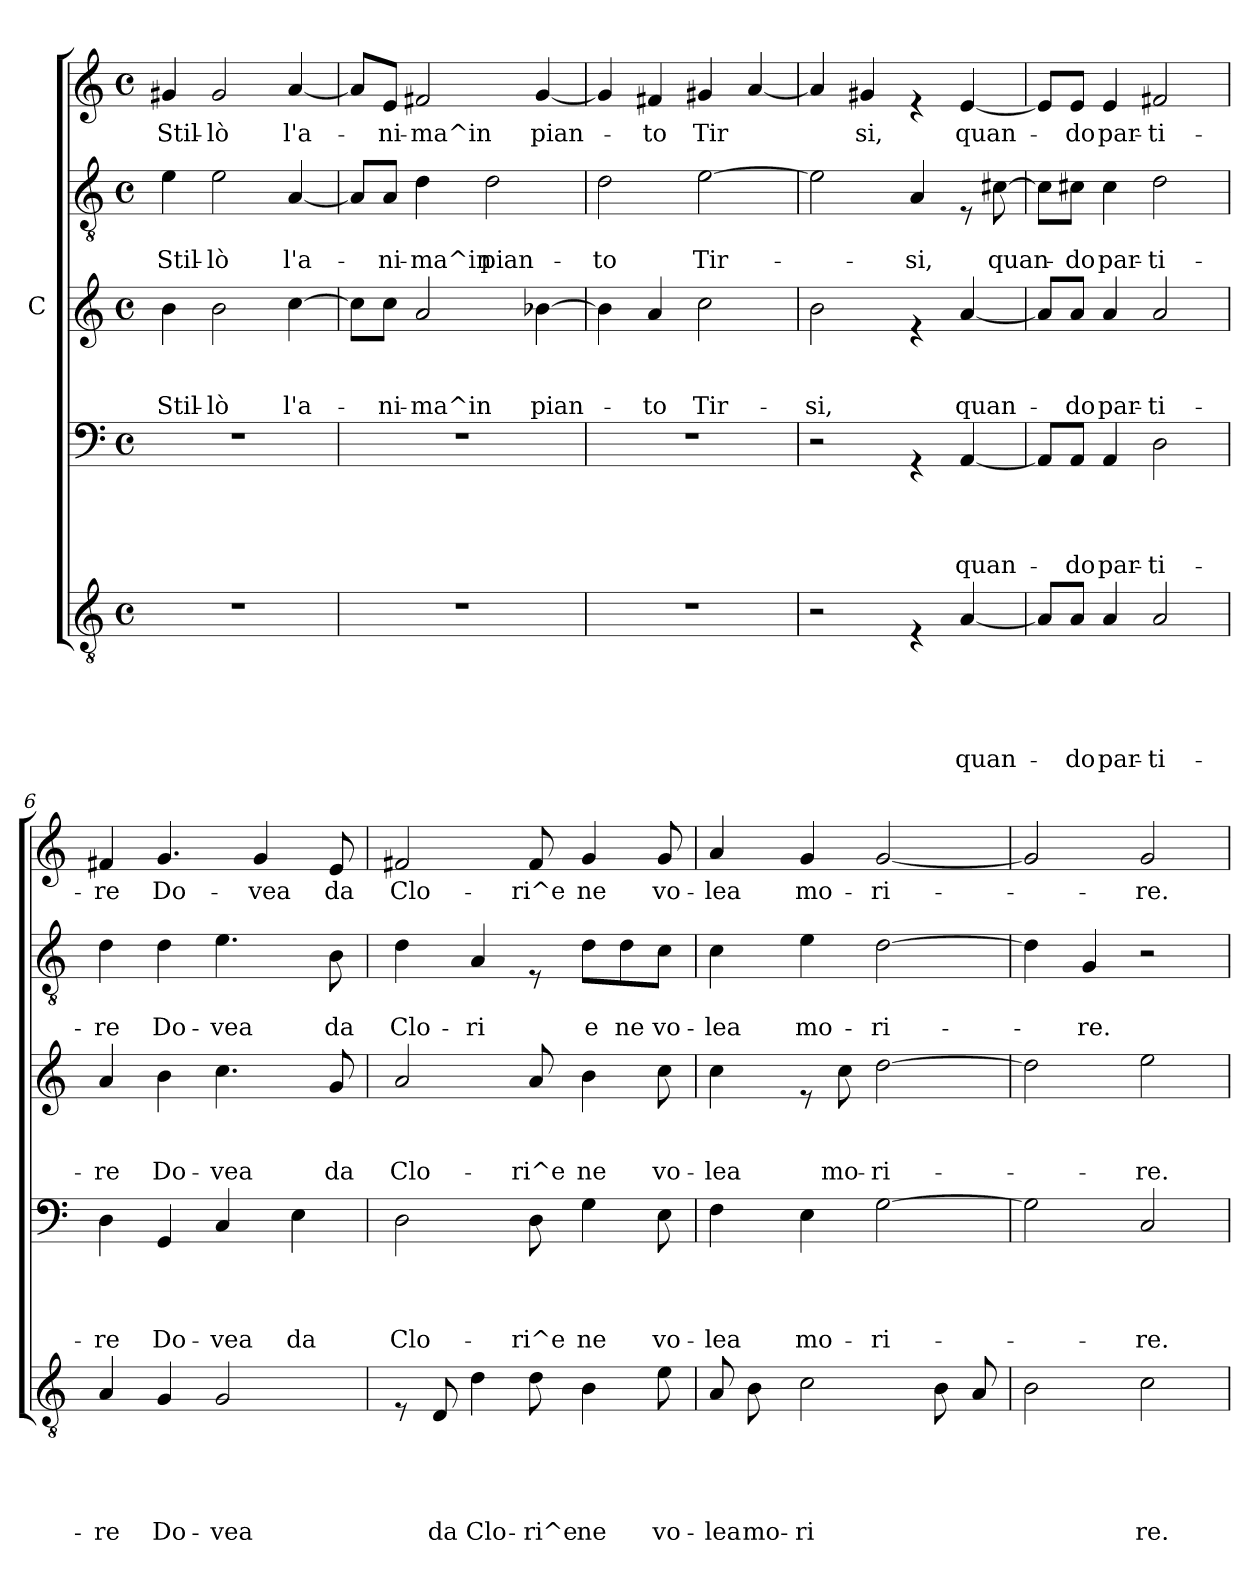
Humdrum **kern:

**kern	**text	**text	**text	**text	**text	**kern	**text	**text	**text	**text	**kern	**text	**text	**text	**kern	**text	**text	**kern	**text
*part5	*part5	*part5	*part5	*part5	*part5	*part4	*part4	*part4	*part4	*part4	*part3	*part3	*part3	*part3	*part2	*part2	*part2	*part1	*part1
*staff5	*staff5	*staff5	*staff5	*staff5	*staff5	*staff4	*staff4	*staff4	*staff4	*staff4	*staff3	*staff3	*staff3	*staff3	*staff2	*staff2	*staff2	*staff1	*staff1
*	*	*	*	*	*	*	*	*	*	*	*I"C	*	*	*	*	*	*	*	*
*clefGv2	*	*	*	*	*	*clefF4	*	*	*	*	*clefG2	*	*	*	*clefGv2	*	*	*clefG2	*
*k[]	*	*	*	*	*	*k[]	*	*	*	*	*k[]	*	*	*	*k[]	*	*	*k[]	*
*C:	*	*	*	*	*	*C:	*	*	*	*	*C:	*	*	*	*C:	*	*	*C:	*
*M4/4	*	*	*	*	*	*M4/4	*	*	*	*	*M4/4	*	*	*	*M4/4	*	*	*M4/4	*
*met(c)	*	*	*	*	*	*met(c)	*	*	*	*	*met(c)	*	*	*	*met(c)	*	*	*met(c)	*
=1	=1	=1	=1	=1	=1	=1	=1	=1	=1	=1	=1	=1	=1	=1	=1	=1	=1	=1	=1
!	!	!	!	!	!	!	!	!	!	!	!	!	!	!LO:LY:b	!	!	!LO:LY:b	!	!LO:LY:b
1r	.	.	.	.	.	1r	.	.	.	.	4b\	.	.	Stil-	4e\	.	Stil-	4g#X/	Stil-
!	!	!	!	!	!	!	!	!	!	!	!	!	!	!LO:LY:b	!	!	!LO:LY:b	!	!LO:LY:b
.	.	.	.	.	.	.	.	.	.	.	2b\	.	.	-lò	2e\	.	-lò	2g#/	-lò
!	!	!	!	!	!	!	!	!	!	!	!	!	!	!LO:LY:b	!	!	!LO:LY:b	!	!LO:LY:b
.	.	.	.	.	.	.	.	.	.	.	[>4cc\	.	.	l'a-	[<4A/	.	l'a-	[<4a/	l'a-
=2	=2	=2	=2	=2	=2	=2	=2	=2	=2	=2	=2	=2	=2	=2	=2	=2	=2	=2	=2
1r	.	.	.	.	.	1r	.	.	.	.	8cc\L]	.	.	.	8A/L]	.	.	8a/L]	.
!	!	!	!	!	!	!	!	!	!	!	!	!	!	!LO:LY:b	!	!	!LO:LY:b	!	!LO:LY:b
.	.	.	.	.	.	.	.	.	.	.	8cc\J	.	.	-ni-	8A/J	.	-ni-	8e/J	-ni-
!	!	!	!	!	!	!	!	!	!	!	!	!	!	!LO:LY:b	!	!	!LO:LY:b	!	!LO:LY:b
.	.	.	.	.	.	.	.	.	.	.	2a/	.	.	-ma^in	4d\	.	-ma^in	2f#X/	-ma^in
!	!	!	!	!	!	!	!	!	!	!	!	!	!	!	!	!	!LO:LY:b	!	!
.	.	.	.	.	.	.	.	.	.	.	.	.	.	.	2d\	.	pian-	.	.
!	!	!	!	!	!	!	!	!	!	!	!	!	!	!LO:LY:b	!	!	!	!	!LO:LY:b
.	.	.	.	.	.	.	.	.	.	.	[>4b-X\	.	.	pian-	.	.	.	[<4g/	pian-
=3	=3	=3	=3	=3	=3	=3	=3	=3	=3	=3	=3	=3	=3	=3	=3	=3	=3	=3	=3
!	!	!	!	!	!	!	!	!	!	!	!	!	!	!	!	!	!LO:LY:b	!	!
1r	.	.	.	.	.	1r	.	.	.	.	4b-\]	.	.	.	2d\	.	-to	4g/]	.
!	!	!	!	!	!	!	!	!	!	!	!	!	!	!LO:LY:b	!	!	!	!	!LO:LY:b
.	.	.	.	.	.	.	.	.	.	.	4a/	.	.	-to	.	.	.	4f#X/	-to
!	!	!	!	!	!	!	!	!	!	!	!	!	!	!LO:LY:b	!	!	!LO:LY:b	!	!LO:LY:b
.	.	.	.	.	.	.	.	.	.	.	2cc\	.	.	Tir-	[>2e\	.	Tir-	4g#X/	Tir
.	.	.	.	.	.	.	.	.	.	.	.	.	.	.	.	.	.	[<4a/	.
=4	=4	=4	=4	=4	=4	=4	=4	=4	=4	=4	=4	=4	=4	=4	=4	=4	=4	=4	=4
!	!	!	!	!	!	!	!	!	!	!	!	!	!	!LO:LY:b	!	!	!	!	!
2r	.	.	.	.	.	2r	.	.	.	.	2b\	.	.	-si,	2e\]	.	.	4a/]	.
!	!	!	!	!	!	!	!	!	!	!	!	!	!	!	!	!	!	!	!LO:LY:b
.	.	.	.	.	.	.	.	.	.	.	.	.	.	.	.	.	.	4g#X/	si,
!	!	!	!	!	!	!	!	!	!	!	!	!	!	!	!	!	!LO:LY:b	!	!
4rE	.	.	.	.	.	4rGG	.	.	.	.	4re	.	.	.	4A/	.	-si,	4re	.
!	!	!	!	!	!LO:LY:b	!	!	!	!	!LO:LY:b	!	!	!	!LO:LY:b	!	!	!	!	!LO:LY:b
[<4A/	.	.	.	.	quan-	[<4AA/	.	.	.	quan-	[<4a/	.	.	quan-	8rE	.	.	[<4e/	quan-
!	!	!	!	!	!	!	!	!	!	!	!	!	!	!	!	!	!LO:LY:b	!	!
.	.	.	.	.	.	.	.	.	.	.	.	.	.	.	[>8c#X\	.	quan-	.	.
=5	=5	=5	=5	=5	=5	=5	=5	=5	=5	=5	=5	=5	=5	=5	=5	=5	=5	=5	=5
8A/L]	.	.	.	.	.	8AA/L]	.	.	.	.	8a/L]	.	.	.	8c#\L]	.	.	8e/L]	.
!	!	!	!	!	!LO:LY:b	!	!	!	!	!LO:LY:b	!	!	!	!LO:LY:b	!	!	!LO:LY:b	!	!LO:LY:b
8A/J	.	.	.	.	-do	8AA/J	.	.	.	-do	8a/J	.	.	-do	8c#X\J	.	-do	8e/J	-do
!	!	!	!	!	!LO:LY:b	!	!	!	!	!LO:LY:b	!	!	!	!LO:LY:b	!	!	!LO:LY:b	!	!LO:LY:b
4A/	.	.	.	.	par-	4AA/	.	.	.	par-	4a/	.	.	par-	4c#\	.	par-	4e/	par-
!	!	!	!	!	!LO:LY:b	!	!	!	!	!LO:LY:b	!	!	!	!LO:LY:b	!	!	!LO:LY:b	!	!LO:LY:b
2A/	.	.	.	.	-ti-	2D\	.	.	.	-ti-	2a/	.	.	-ti-	2d\	.	-ti-	2f#X/	-ti-
!!LO:LB:g=z
=6	=6	=6	=6	=6	=6	=6	=6	=6	=6	=6	=6	=6	=6	=6	=6	=6	=6	=6	=6
!	!	!	!	!	!LO:LY:b	!	!	!	!	!LO:LY:b	!	!	!	!LO:LY:b	!	!	!LO:LY:b	!	!LO:LY:b
4A/	.	.	.	.	-re	4D\	.	.	.	-re	4a/	.	.	-re	4d\	.	-re	4f#X/	-re
!	!	!	!	!	!LO:LY:b	!	!	!	!	!LO:LY:b	!	!	!	!LO:LY:b	!	!	!LO:LY:b	!	!LO:LY:b
4G/	.	.	.	.	Do-	4GG/	.	.	.	Do-	4b\	.	.	Do-	4d\	.	Do-	4.g/	Do-
!	!	!	!	!	!LO:LY:b	!	!	!	!	!LO:LY:b	!	!	!	!LO:LY:b	!	!	!LO:LY:b	!	!
2G/	.	.	.	.	-vea	4C/	.	.	.	-vea	4.cc\	.	.	-vea	4.e\	.	-vea	.	.
!	!	!	!	!	!	!	!	!	!	!	!	!	!	!	!	!	!	!	!LO:LY:b
.	.	.	.	.	.	.	.	.	.	.	.	.	.	.	.	.	.	4g/	-vea
!	!	!	!	!	!	!	!	!	!	!LO:LY:b	!	!	!	!	!	!	!	!	!
.	.	.	.	.	.	4E\	.	.	.	da	.	.	.	.	.	.	.	.	.
!	!	!	!	!	!	!	!	!	!	!	!	!	!	!LO:LY:b	!	!	!LO:LY:b	!	!LO:LY:b
.	.	.	.	.	.	.	.	.	.	.	8g/	.	.	da	8B\	.	da	8e/	da
=7	=7	=7	=7	=7	=7	=7	=7	=7	=7	=7	=7	=7	=7	=7	=7	=7	=7	=7	=7
!	!	!	!	!	!	!	!	!	!	!LO:LY:b	!	!	!	!LO:LY:b	!	!	!LO:LY:b	!	!LO:LY:b
8rE	.	.	.	.	.	2D\	.	.	.	Clo-	2a/	.	.	Clo-	4d\	.	Clo-	2f#X/	Clo-
!	!	!	!	!	!LO:LY:b	!	!	!	!	!	!	!	!	!	!	!	!	!	!
8D/	.	.	.	.	da	.	.	.	.	.	.	.	.	.	.	.	.	.	.
!	!	!	!	!	!LO:LY:b	!	!	!	!	!	!	!	!	!	!	!	!LO:LY:b	!	!
4d\	.	.	.	.	Clo-	.	.	.	.	.	.	.	.	.	4A/	.	-ri	.	.
!	!	!	!	!	!LO:LY:b	!	!	!	!	!LO:LY:b	!	!	!	!LO:LY:b	!	!	!	!	!LO:LY:b
8d\	.	.	.	.	-ri^e	8D\	.	.	.	-ri^e	8a/	.	.	-ri^e	8rE	.	.	8f#/	-ri^e
!	!	!	!	!	!LO:LY:b	!	!	!	!	!LO:LY:b	!	!	!	!LO:LY:b	!	!	!LO:LY:b	!	!LO:LY:b
4B\	.	.	.	.	ne	4G\	.	.	.	ne	4b\	.	.	ne	8d\L	.	e	4g/	ne
!	!	!	!	!	!	!	!	!	!	!	!	!	!	!	!	!	!LO:LY:b	!	!
.	.	.	.	.	.	.	.	.	.	.	.	.	.	.	8d\	.	ne	.	.
!	!	!	!	!	!LO:LY:b	!	!	!	!	!LO:LY:b	!	!	!	!LO:LY:b	!	!	!LO:LY:b	!	!LO:LY:b
8e\	.	.	.	.	vo-	8E\	.	.	.	vo-	8cc\	.	.	vo-	8c\J	.	vo-	8g/	vo-
=8	=8	=8	=8	=8	=8	=8	=8	=8	=8	=8	=8	=8	=8	=8	=8	=8	=8	=8	=8
!	!	!	!	!	!LO:LY:b	!	!	!	!	!LO:LY:b	!	!	!	!LO:LY:b	!	!	!LO:LY:b	!	!LO:LY:b
*^	*	*	*	*	*	*	*	*	*	*	*	*	*	*	*	*	*	*	*
8A/	8ryy	.	.	.	.	-lea	4F\	.	.	.	-lea	4cc\	.	.	-lea	4c\	.	-lea	4a/	-lea
!	!	!	!	!	!	!LO:LY:b	!	!	!	!	!	!	!	!	!	!	!	!	!	!
2.ryy	8B\	.	.	.	.	mo-	.	.	.	.	.	.	.	.	.	.	.	.	.	.
!	!	!	!	!	!	!LO:LY:b	!	!	!	!	!LO:LY:b	!	!	!	!	!	!	!LO:LY:b	!	!LO:LY:b
.	2c\	.	.	.	.	-ri	4E\	.	.	.	mo-	8re	.	.	.	4e\	.	mo-	4g/	mo-
!	!	!	!	!	!	!	!	!	!	!	!	!	!	!	!LO:LY:b	!	!	!	!	!
.	.	.	.	.	.	.	.	.	.	.	.	8cc\	.	.	mo-	.	.	.	.	.
!	!	!	!	!	!	!	!	!	!	!	!LO:LY:b	!	!	!	!LO:LY:b	!	!	!LO:LY:b	!	!LO:LY:b
.	.	.	.	.	.	.	[>2G\	.	.	.	-ri-	[>2dd\	.	.	-ri-	[>2d\	.	-ri-	[<2g/	-ri-
.	8B\	.	.	.	.	.	.	.	.	.	.	.	.	.	.	.	.	.	.	.
8A/	8ryy	.	.	.	.	.	.	.	.	.	.	.	.	.	.	.	.	.	.	.
*v	*v	*	*	*	*	*	*	*	*	*	*	*	*	*	*	*	*	*	*	*
=9	=9	=9	=9	=9	=9	=9	=9	=9	=9	=9	=9	=9	=9	=9	=9	=9	=9	=9	=9
2B\	.	.	.	.	.	2G\]	.	.	.	.	2dd\]	.	.	.	4d\]	.	.	2g/]	.
!	!	!	!	!	!	!	!	!	!	!	!	!	!	!	!	!	!LO:LY:b	!	!
.	.	.	.	.	.	.	.	.	.	.	.	.	.	.	4G/	.	-re.	.	.
!	!	!	!	!	!LO:LY:b	!	!	!	!	!LO:LY:b	!	!	!	!LO:LY:b	!	!	!	!	!LO:LY:b
2c\	.	.	.	.	re.	2C/	.	.	.	-re.	2ee\	.	.	-re.	2r	.	.	2g/	-re.
=	=	=	=	=	=	=	=	=	=	=	=	=	=	=	=	=	=	=	=
*-	*-	*-	*-	*-	*-	*-	*-	*-	*-	*-	*-	*-	*-	*-	*-	*-	*-	*-	*-
